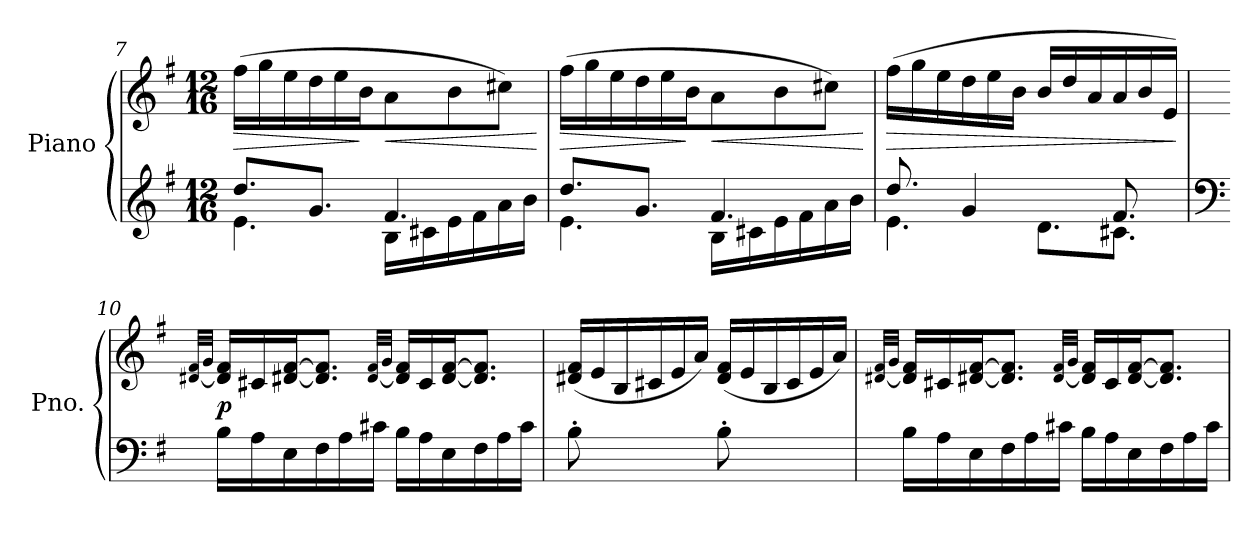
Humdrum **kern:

**kern	**kern	**dynam
*part1	*part1	*part1
*staff2	*staff1	*staff1/2
*I"Piano	*	*
*I'Pno.	*	*
!!LO:LB:g=z
*clefG2	*clefG2	*
*k[f#]	*k[f#]	*
*M12/16	*M12/16	*
=7	=7	=7
*^	*	*
!	!	!	!LO:HP:b
8.dd/L	4.e\	(>16ff#\LL	>
.	.	16gg\	.
.	.	16ee\	.
8.g/J	.	16dd\	.
.	.	16ee\	.
.	.	16b\J	]
!	!	!	!LO:HP:b
4.f#/	16B\LL	8a\	<
.	16c#X\	.	.
.	16e\	8b\	.
.	16f#\	.	.
.	16a\	8cc#X\J)	.
.	16b\JJ	.	.
*v	*v	*	*
.	.	[
=8	=8	=8
*^	*	*
!	!	!	!LO:HP:b
8.dd/L	4.e\	(>16ff#\LL	>
.	.	16gg\	.
.	.	16ee\	.
8.g/J	.	16dd\	.
.	.	16ee\	.
.	.	16b\J	]
!	!	!	!LO:HP:b
4.f#/	16B\LL	8a\	<
.	16c#X\	.	.
.	16e\	8b\	.
.	16f#\	.	.
.	16a\	8cc#X\J)	.
.	16b\JJ	.	.
*v	*v	*	*
.	.	[
=9	=9	=9
*^	*	*
!	!	!	!LO:HP:b
8.dd/	4.e\	(>16ff#\LL	>
.	.	16gg\	.
.	.	16ee\	.
4g/	.	16dd\	.
.	.	16ee\	.
.	.	16b\JJ	.
.	8.d\L	16b/LL	.
16ryy	.	16dd/	.
16ryy	.	16a/	.
8.f#/	8.c#X\J	16a/	.
.	.	16b/	.
.	.	16e/JJ)	.
*v	*v	*	*
.	.	]
!!LO:LB:g=z
=10	=10	=10
*clefF4	*	*
.	[32qd#X/ 32qf#/LLL	.
.	32qg/JJJ	.
!	!	!LO:DY:b
16B\LL	16d#/] 16f#/LL	p
16A\	16c#X/	.
16E\	[16d#/ [16f#/J	.
16F#\	8.d#/] 8.f#/]J	.
16A\	.	.
16c#X\JJ	.	.
.	[32qd#/ 32qf#/LLL	.
.	32qg/JJJ	.
16B\LL	16d#/] 16f#/LL	.
16A\	16c#/	.
16E\	[16d#/ [16f#/J	.
16F#\	8.d#/] 8.f#/]J	.
16A\	.	.
16c#\JJ	.	.
=11	=11	=11
8B'\	(<16d#X/ 16f#/LL	.
.	16e/	.
16ryy	16B/	.
8ryy	16c#X/	.
.	16e/	.
16ryy	16a/JJ)	.
8B'\	(<16d#/ 16f#/LL	.
.	16e/	.
16ryy	16B/	.
8ryy	16c#/	.
.	16e/	.
16ryy	16a/JJ)	.
=12	=12	=12
.	[32qd#X/ 32qf#/LLL	.
.	32qg/JJJ	.
16B\LL	16d#/] 16f#/LL	.
16A\	16c#X/	.
16E\	[16d#/ [16f#/J	.
16F#\	8.d#/] 8.f#/]J	.
16A\	.	.
16c#X\JJ	.	.
.	[32qd#/ 32qf#/LLL	.
.	32qg/JJJ	.
16B\LL	16d#/] 16f#/LL	.
16A\	16c#/	.
16E\	[16d#/ [16f#/J	.
16F#\	8.d#/] 8.f#/]J	.
16A\	.	.
16c#\JJ	.	.
=	=	=
*-	*-	*-
